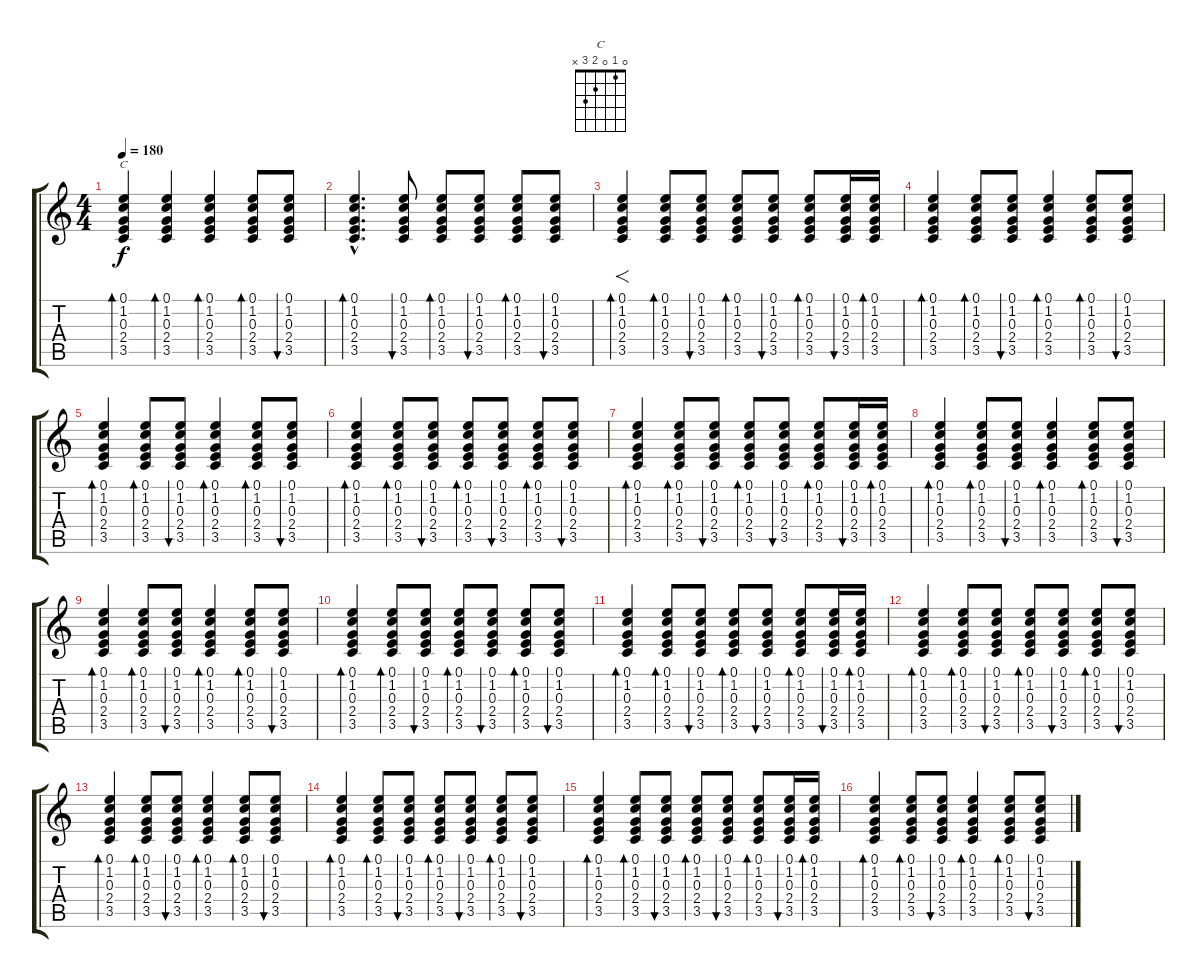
\track "" {instrument acousticguitarsteel}
\staff {score tabs}
\tuning (E4 B3 G3 D3 A2 E2) {hide}
\chord ("C" 0 1 0 2 3 x)
\ts (4 4)
\tempo 180
\clef g2
\ks c
(0.1 1.2 0.3 2.4 3.5).4{bd 60 ch "C" dy f} (0.1 1.2 0.3 2.4 3.5).4{bd 60} (0.1 1.2 0.3 2.4 3.5).4{bd 60} (0.1 1.2 0.3 2.4 3.5).8{bd 60} (0.1 1.2 0.3 2.4 3.5).8{bu 60} |
(0.1{hac} 1.2{hac} 0.3{hac} 2.4{hac} 3.5{hac}).4{d bd 30} (0.1 1.2 0.3 2.4 3.5).8{bu 30} (0.1 1.2 0.3 2.4 3.5).8{bd 30} (0.1 1.2 0.3 2.4 3.5).8{bu 30} (0.1 1.2 0.3 2.4 3.5).8{bd 30} (0.1 1.2 0.3 2.4 3.5).8{bu 30} |
(0.1 1.2 0.3 2.4 3.5).4{f bd 30} (0.1 1.2 0.3 2.4 3.5).8{bd 30} (0.1 1.2 0.3 2.4 3.5).8{bu 30} (0.1 1.2 0.3 2.4 3.5).8{bd 30} (0.1 1.2 0.3 2.4 3.5).8{bu 30} (0.1 1.2 0.3 2.4 3.5).8{bd 30} (0.1 1.2 0.3 2.4 3.5).16{bu 30} (0.1 1.2 0.3 2.4 3.5).16{bd 30} |
(0.1 1.2 0.3 2.4 3.5).4{bd 30} (0.1 1.2 0.3 2.4 3.5).8{bd 30} (0.1 1.2 0.3 2.4 3.5).8{bu 30} (0.1 1.2 0.3 2.4 3.5).4{bd 30} (0.1 1.2 0.3 2.4 3.5).8{bd 30} (0.1 1.2 0.3 2.4 3.5).8{bu 30} |
(0.1 1.2 0.3 2.4 3.5).4{bd 30} (0.1 1.2 0.3 2.4 3.5).8{bd 30} (0.1 1.2 0.3 2.4 3.5).8{bu 30} (0.1 1.2 0.3 2.4 3.5).4{bd 30} (0.1 1.2 0.3 2.4 3.5).8{bd 30} (0.1 1.2 0.3 2.4 3.5).8{bu 30} |
(0.1 1.2 0.3 2.4 3.5).4{bd 30} (0.1 1.2 0.3 2.4 3.5).8{bd 30} (0.1 1.2 0.3 2.4 3.5).8{bu 30} (0.1 1.2 0.3 2.4 3.5).8{bd 30} (0.1 1.2 0.3 2.4 3.5).8{bu 30} (0.1 1.2 0.3 2.4 3.5).8{bd 30} (0.1 1.2 0.3 2.4 3.5).8{bu 30} |
(0.1 1.2 0.3 2.4 3.5).4{bd 30} (0.1 1.2 0.3 2.4 3.5).8{bd 30} (0.1 1.2 0.3 2.4 3.5).8{bu 30} (0.1 1.2 0.3 2.4 3.5).8{bd 30} (0.1 1.2 0.3 2.4 3.5).8{bu 30} (0.1 1.2 0.3 2.4 3.5).8{bd 30} (0.1 1.2 0.3 2.4 3.5).16{bu 30} (0.1 1.2 0.3 2.4 3.5).16{bd 30} |
(0.1 1.2 0.3 2.4 3.5).4{bd 30} (0.1 1.2 0.3 2.4 3.5).8{bd 30} (0.1 1.2 0.3 2.4 3.5).8{bu 30} (0.1 1.2 0.3 2.4 3.5).4{bd 30} (0.1 1.2 0.3 2.4 3.5).8{bd 30} (0.1 1.2 0.3 2.4 3.5).8{bu 30} |
(0.1 1.2 0.3 2.4 3.5).4{bd 30} (0.1 1.2 0.3 2.4 3.5).8{bd 30} (0.1 1.2 0.3 2.4 3.5).8{bu 30} (0.1 1.2 0.3 2.4 3.5).4{bd 30} (0.1 1.2 0.3 2.4 3.5).8{bd 30} (0.1 1.2 0.3 2.4 3.5).8{bu 30} |
(0.1 1.2 0.3 2.4 3.5).4{bd 30} (0.1 1.2 0.3 2.4 3.5).8{bd 30} (0.1 1.2 0.3 2.4 3.5).8{bu 30} (0.1 1.2 0.3 2.4 3.5).8{bd 30} (0.1 1.2 0.3 2.4 3.5).8{bu 30} (0.1 1.2 0.3 2.4 3.5).8{bd 30} (0.1 1.2 0.3 2.4 3.5).8{bu 30} |
(0.1 1.2 0.3 2.4 3.5).4{bd 30} (0.1 1.2 0.3 2.4 3.5).8{bd 30} (0.1 1.2 0.3 2.4 3.5).8{bu 30} (0.1 1.2 0.3 2.4 3.5).8{bd 30} (0.1 1.2 0.3 2.4 3.5).8{bu 30} (0.1 1.2 0.3 2.4 3.5).8{bd 30} (0.1 1.2 0.3 2.4 3.5).16{bu 30} (0.1 1.2 0.3 2.4 3.5).16{bd 30} |
(0.1 1.2 0.3 2.4 3.5).4{bd 30} (0.1 1.2 0.3 2.4 3.5).8{bd 30} (0.1 1.2 0.3 2.4 3.5).8{bu 30} (0.1 1.2 0.3 2.4 3.5).8{bd 30} (0.1 1.2 0.3 2.4 3.5).8{bu 30} (0.1 1.2 0.3 2.4 3.5).8{bd 30} (0.1 1.2 0.3 2.4 3.5).8{bu 30} |
(0.1 1.2 0.3 2.4 3.5).4{bd 30} (0.1 1.2 0.3 2.4 3.5).8{bd 30} (0.1 1.2 0.3 2.4 3.5).8{bu 30} (0.1 1.2 0.3 2.4 3.5).4{bd 30} (0.1 1.2 0.3 2.4 3.5).8{bd 30} (0.1 1.2 0.3 2.4 3.5).8{bu 30} |
(0.1 1.2 0.3 2.4 3.5).4{bd 30} (0.1 1.2 0.3 2.4 3.5).8{bd 30} (0.1 1.2 0.3 2.4 3.5).8{bu 30} (0.1 1.2 0.3 2.4 3.5).8{bd 30} (0.1 1.2 0.3 2.4 3.5).8{bu 30} (0.1 1.2 0.3 2.4 3.5).8{bd 30} (0.1 1.2 0.3 2.4 3.5).8{bu 30} |
(0.1 1.2 0.3 2.4 3.5).4{bd 30} (0.1 1.2 0.3 2.4 3.5).8{bd 30} (0.1 1.2 0.3 2.4 3.5).8{bu 30} (0.1 1.2 0.3 2.4 3.5).8{bd 30} (0.1 1.2 0.3 2.4 3.5).8{bu 30} (0.1 1.2 0.3 2.4 3.5).8{bd 30} (0.1 1.2 0.3 2.4 3.5).16{bu 30} (0.1 1.2 0.3 2.4 3.5).16{bd 30} |
(0.1 1.2 0.3 2.4 3.5).4{bd 30} (0.1 1.2 0.3 2.4 3.5).8{bd 30} (0.1 1.2 0.3 2.4 3.5).8{bu 30} (0.1 1.2 0.3 2.4 3.5).4{bd 30} (0.1 1.2 0.3 2.4 3.5).8{bd 30} (0.1 1.2 0.3 2.4 3.5).8{bu 30}
